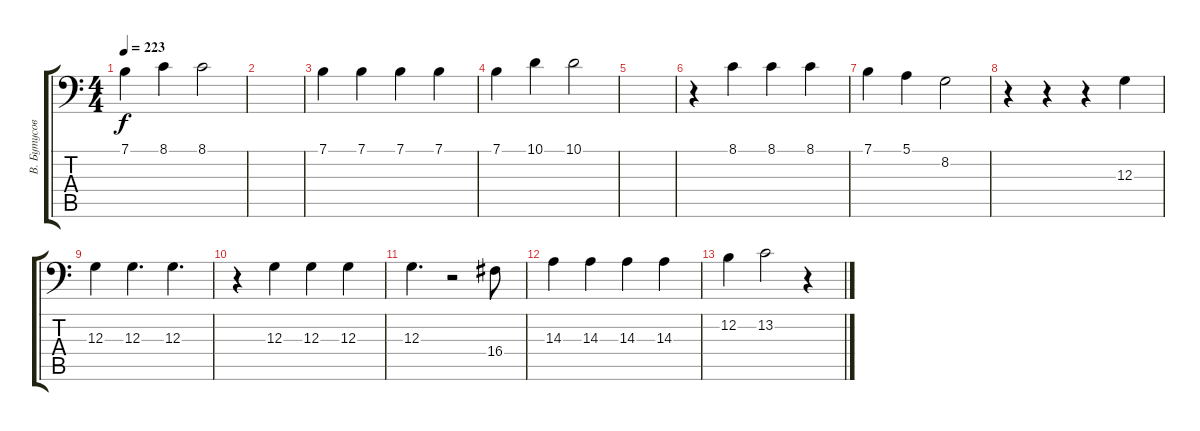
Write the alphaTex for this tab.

\track ("В. Бутусов (Вокал)" "В. Бутусов") {instrument rockorgan}
\staff {score tabs}
\tuning (E3 B2 G2 D2 A1 E1) {hide}
\ts (4 4)
\tempo 223
\clef f4
\ks c
7.1.4{dy f} 8.1.4 8.1.2 |
|
7.1.4 7.1.4 7.1.4 7.1.4 |
7.1.4 10.1.4 10.1.2 |
|
r.4 8.1.4 8.1.4 8.1.4 |
7.1.4 5.1.4 8.2.2 |
r.4 r.4 r.4 12.3.4 |
12.3.4 12.3.4{d} 12.3.4{d} |
r.4 12.3.4 12.3.4 12.3.4 |
12.3.4{d} r.2 16.4.8 |
14.3.4 14.3.4 14.3.4 14.3.4 |
12.2.4 13.2.2 r.4
